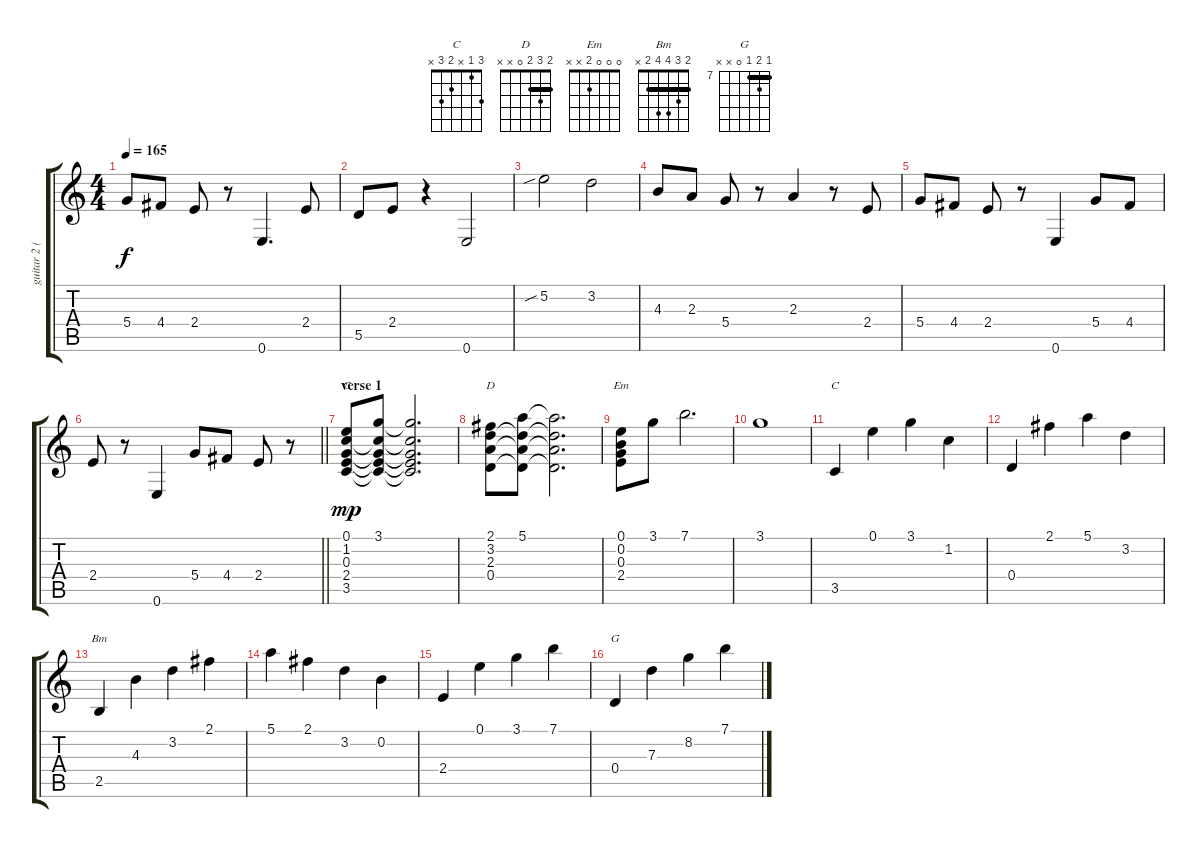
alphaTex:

\track ("guitar 2 (Blackmore)" "guitar 2 (") {instrument overdrivenguitar}
\staff {score tabs}
\tuning (E4 B3 G3 D3 A2 E2) {hide}
\chord ("C" 0 1 0 2 3 x)
\chord ("D" 2 3 2 0 x x) {barre 2}
\chord ("Em" 0 0 0 2 x x)
\chord ("C" 3 1 x 2 3 x)
\chord ("Bm" 2 3 4 4 2 x) {barre 2}
\chord ("G" 7 8 7 0 x x) {firstfret 7 barre 7}
\ts (4 4)
\tempo 165
\clef g2
\ks c
5.4.8{dy f} 4.4.8 2.4.8 r.8 0.6.4{d} 2.4.8 |
5.5.8 2.4.8 r.4 0.6.2 |
5.2{sib}.2 3.2.2 |
4.3.8 2.3.8 5.4.8 r.8 2.3.4 r.8 2.4.8 |
5.4.8 4.4.8 2.4.8 r.8 0.6.4 5.4.8 4.4.8 |
\barLineRight lightlight
2.4.8 r.8 0.6.4 5.4.8 4.4.8 2.4.8 r.8 |
\section ("" "verse 1")
(0.1 1.2 0.3 2.4 3.5).8{ch "C" dy mp} (3.1 1.2{t} 0.3{t} 2.4{t} 3.5{t}).8 (3.1{t} 1.2{t} 0.3{t} 2.4{t} 3.5{t}).2{d} |
(2.1 3.2 2.3 0.4).8{ch "D"} (5.1 3.2{t} 2.3{t} 0.4{t}).8 (5.1{t} 3.2{t} 2.3{t} 0.4{t}).2{d} |
(0.1 0.2 0.3 2.4).8{ch "Em"} 3.1.8 7.1.2{d} |
3.1.1 |
3.5.4{ch "C"} 0.1.4 3.1.4 1.2.4 |
0.4.4 2.1.4 5.1.4 3.2.4 |
2.5.4{ch "Bm"} 4.3.4 3.2.4 2.1.4 |
5.1.4 2.1.4 3.2.4 0.2.4 |
2.4.4 0.1.4 3.1.4 7.1.4 |
0.4.4{ch "G"} 7.3.4 8.2.4 7.1.4
